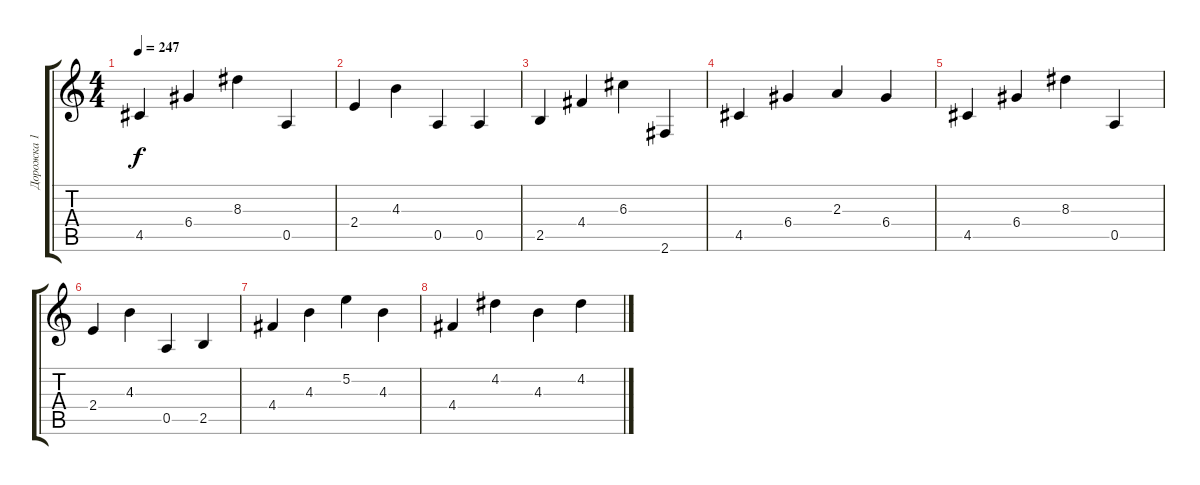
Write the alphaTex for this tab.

\track ("Дорожка 1" "Дорожка 1") {instrument acousticguitarnylon}
\staff {score tabs}
\tuning (E4 B3 G3 D3 A2 E2) {hide}
\ts (4 4)
\tempo 247
\clef g2
\ks c
4.5.4{dy f} 6.4.4 8.3.4 0.5.4 |
2.4.4 4.3.4 0.5.4 0.5.4 |
2.5.4 4.4.4 6.3.4 2.6.4 |
4.5.4 6.4.4 2.3.4 6.4.4 |
4.5.4 6.4.4 8.3.4 0.5.4 |
2.4.4 4.3.4 0.5.4 2.5.4 |
4.4.4 4.3.4 5.2.4 4.3.4 |
4.4.4 4.2.4 4.3.4 4.2.4
